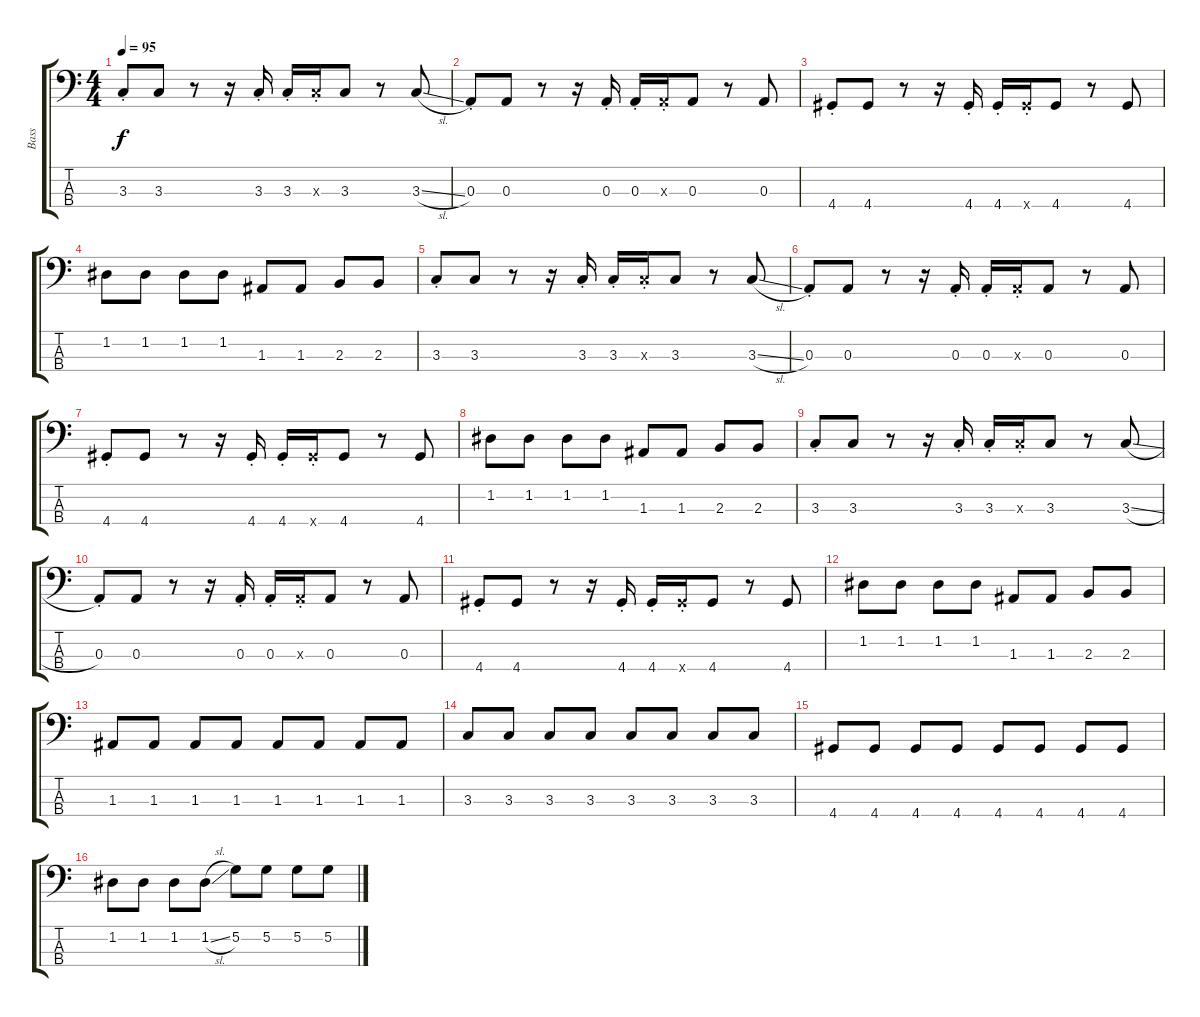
\track ("Bass" "Bass") {instrument electricbassfinger}
\staff {score tabs}
\tuning (G2 D2 A1 E1) {hide}
\ts (4 4)
\tempo 95
\clef f4
\ks c
3.3{st}.8{dy f} 3.3.8 r.8 r.16 3.3{st}.16 3.3{st}.16 3.3{st x}.16 3.3.8 r.8 3.3{sl}.8 |
0.3{st}.8 0.3.8 r.8 r.16 0.3{st}.16 0.3{st}.16 0.3{st x}.16 0.3.8 r.8 0.3.8 |
4.4{st}.8 4.4.8 r.8 r.16 4.4{st}.16 4.4{st}.16 4.4{st x}.16 4.4.8 r.8 4.4.8 |
1.2.8 1.2.8 1.2.8 1.2.8 1.3.8 1.3.8 2.3.8 2.3.8 |
3.3{st}.8 3.3.8 r.8 r.16 3.3{st}.16 3.3{st}.16 3.3{st x}.16 3.3.8 r.8 3.3{sl}.8 |
0.3{st}.8 0.3.8 r.8 r.16 0.3{st}.16 0.3{st}.16 0.3{st x}.16 0.3.8 r.8 0.3.8 |
4.4{st}.8 4.4.8 r.8 r.16 4.4{st}.16 4.4{st}.16 4.4{st x}.16 4.4.8 r.8 4.4.8 |
1.2.8 1.2.8 1.2.8 1.2.8 1.3.8 1.3.8 2.3.8 2.3.8 |
3.3{st}.8 3.3.8 r.8 r.16 3.3{st}.16 3.3{st}.16 3.3{st x}.16 3.3.8 r.8 3.3{sl}.8 |
0.3{st}.8 0.3.8 r.8 r.16 0.3{st}.16 0.3{st}.16 0.3{st x}.16 0.3.8 r.8 0.3.8 |
4.4{st}.8 4.4.8 r.8 r.16 4.4{st}.16 4.4{st}.16 4.4{st x}.16 4.4.8 r.8 4.4.8 |
1.2.8 1.2.8 1.2.8 1.2.8 1.3.8 1.3.8 2.3.8 2.3.8 |
1.3.8 1.3.8 1.3.8 1.3.8 1.3.8 1.3.8 1.3.8 1.3.8 |
3.3.8 3.3.8 3.3.8 3.3.8 3.3.8 3.3.8 3.3.8 3.3.8 |
4.4.8 4.4.8 4.4.8 4.4.8 4.4.8 4.4.8 4.4.8 4.4.8 |
1.2.8 1.2.8 1.2.8 1.2{sl}.8 5.2.8 5.2.8 5.2.8 5.2.8
